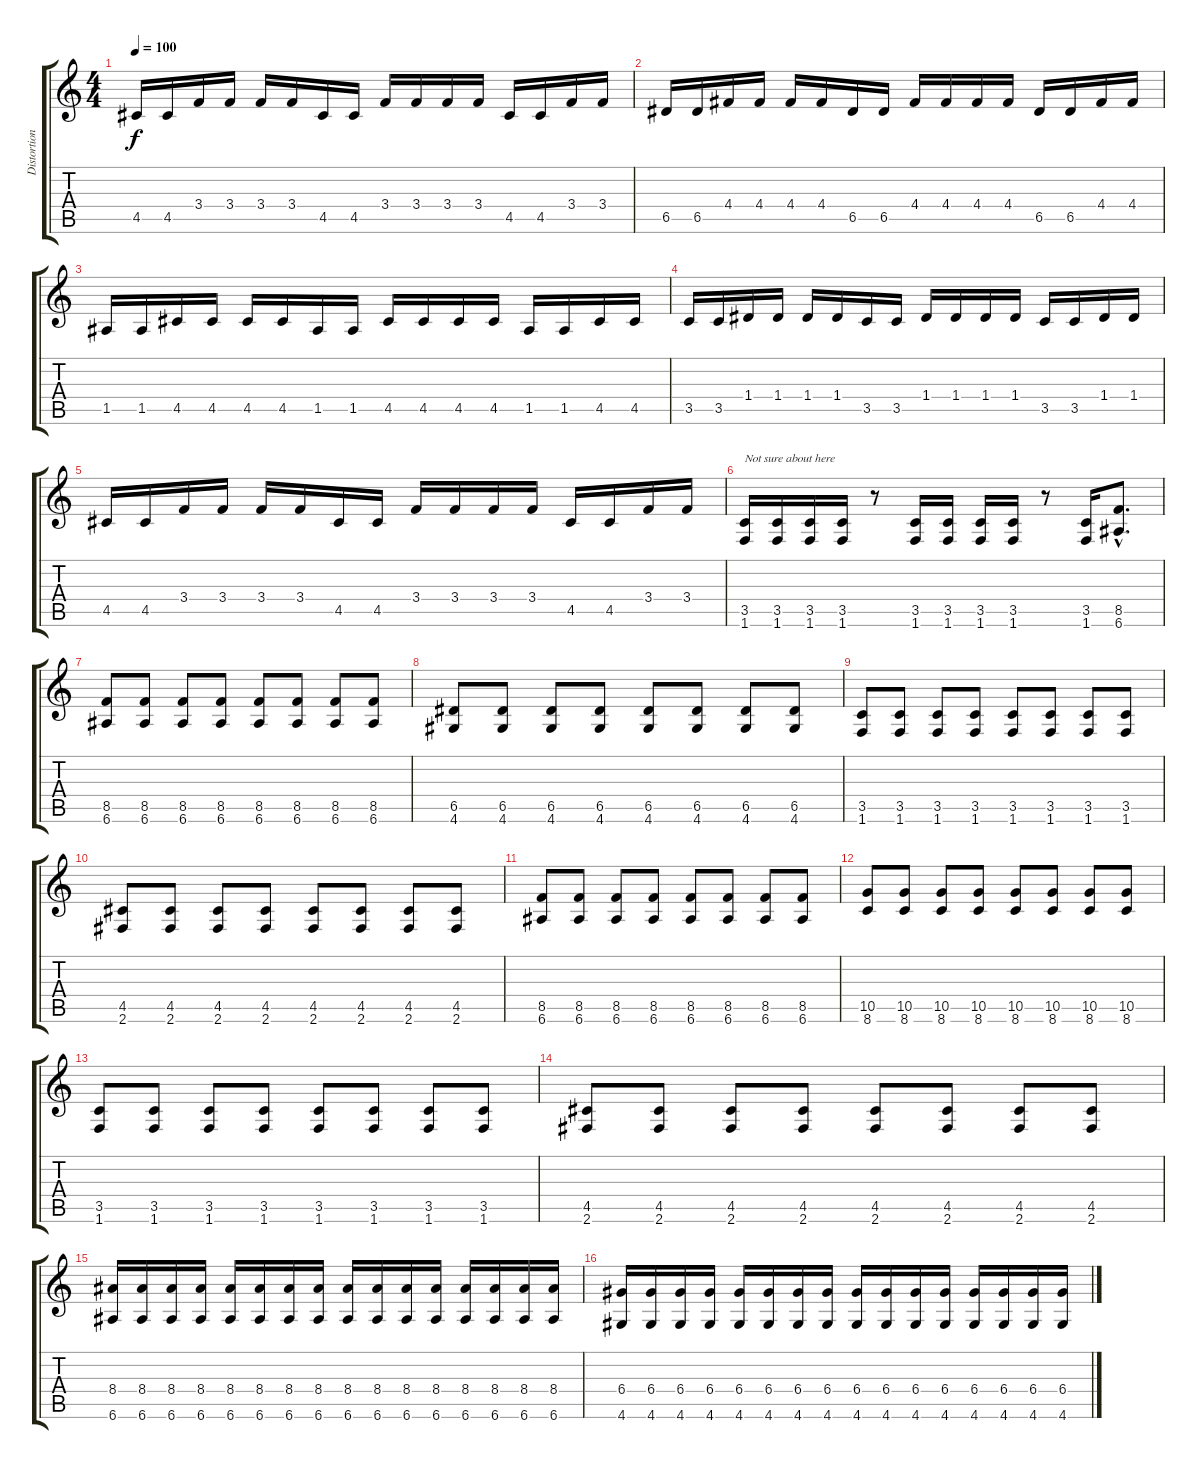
\track ("Distortion Guitar" "Distortion") {instrument distortionguitar}
\staff {score tabs}
\tuning (E4 B3 G3 D3 A2 E2) {hide}
\ts (4 4)
\tempo 100
\clef g2
\ks c
4.5.16{dy f} 4.5.16 3.4.16 3.4.16 3.4.16 3.4.16 4.5.16 4.5.16 3.4.16 3.4.16 3.4.16 3.4.16 4.5.16 4.5.16 3.4.16 3.4.16 |
6.5.16 6.5.16 4.4.16 4.4.16 4.4.16 4.4.16 6.5.16 6.5.16 4.4.16 4.4.16 4.4.16 4.4.16 6.5.16 6.5.16 4.4.16 4.4.16 |
1.5.16 1.5.16 4.5.16 4.5.16 4.5.16 4.5.16 1.5.16 1.5.16 4.5.16 4.5.16 4.5.16 4.5.16 1.5.16 1.5.16 4.5.16 4.5.16 |
3.5.16 3.5.16 1.4.16 1.4.16 1.4.16 1.4.16 3.5.16 3.5.16 1.4.16 1.4.16 1.4.16 1.4.16 3.5.16 3.5.16 1.4.16 1.4.16 |
4.5.16 4.5.16 3.4.16 3.4.16 3.4.16 3.4.16 4.5.16 4.5.16 3.4.16 3.4.16 3.4.16 3.4.16 4.5.16 4.5.16 3.4.16 3.4.16 |
(3.5 1.6).16{txt "Not sure about here"} (3.5 1.6).16 (3.5 1.6).16 (3.5 1.6).16 r.8 (3.5 1.6).16 (3.5 1.6).16 (3.5 1.6).16 (3.5 1.6).16 r.8 (3.5 1.6).16 (8.5{hac} 6.6{hac}).8{d} |
(8.5 6.6).8 (8.5 6.6).8 (8.5 6.6).8 (8.5 6.6).8 (8.5 6.6).8 (8.5 6.6).8 (8.5 6.6).8 (8.5 6.6).8 |
(6.5 4.6).8 (6.5 4.6).8 (6.5 4.6).8 (6.5 4.6).8 (6.5 4.6).8 (6.5 4.6).8 (6.5 4.6).8 (6.5 4.6).8 |
(3.5 1.6).8 (3.5 1.6).8 (3.5 1.6).8 (3.5 1.6).8 (3.5 1.6).8 (3.5 1.6).8 (3.5 1.6).8 (3.5 1.6).8 |
(4.5 2.6).8 (4.5 2.6).8 (4.5 2.6).8 (4.5 2.6).8 (4.5 2.6).8 (4.5 2.6).8 (4.5 2.6).8 (4.5 2.6).8 |
(8.5 6.6).8 (8.5 6.6).8 (8.5 6.6).8 (8.5 6.6).8 (8.5 6.6).8 (8.5 6.6).8 (8.5 6.6).8 (8.5 6.6).8 |
(10.5 8.6).8 (10.5 8.6).8 (10.5 8.6).8 (10.5 8.6).8 (10.5 8.6).8 (10.5 8.6).8 (10.5 8.6).8 (10.5 8.6).8 |
(3.5 1.6).8 (3.5 1.6).8 (3.5 1.6).8 (3.5 1.6).8 (3.5 1.6).8 (3.5 1.6).8 (3.5 1.6).8 (3.5 1.6).8 |
(4.5 2.6).8 (4.5 2.6).8 (4.5 2.6).8 (4.5 2.6).8 (4.5 2.6).8 (4.5 2.6).8 (4.5 2.6).8 (4.5 2.6).8 |
(8.4 6.6).16 (8.4 6.6).16 (8.4 6.6).16 (8.4 6.6).16 (8.4 6.6).16 (8.4 6.6).16 (8.4 6.6).16 (8.4 6.6).16 (8.4 6.6).16 (8.4 6.6).16 (8.4 6.6).16 (8.4 6.6).16 (8.4 6.6).16 (8.4 6.6).16 (8.4 6.6).16 (8.4 6.6).16 |
(6.4 4.6).16 (6.4 4.6).16 (6.4 4.6).16 (6.4 4.6).16 (6.4 4.6).16 (6.4 4.6).16 (6.4 4.6).16 (6.4 4.6).16 (6.4 4.6).16 (6.4 4.6).16 (6.4 4.6).16 (6.4 4.6).16 (6.4 4.6).16 (6.4 4.6).16 (6.4 4.6).16 (6.4 4.6).16
